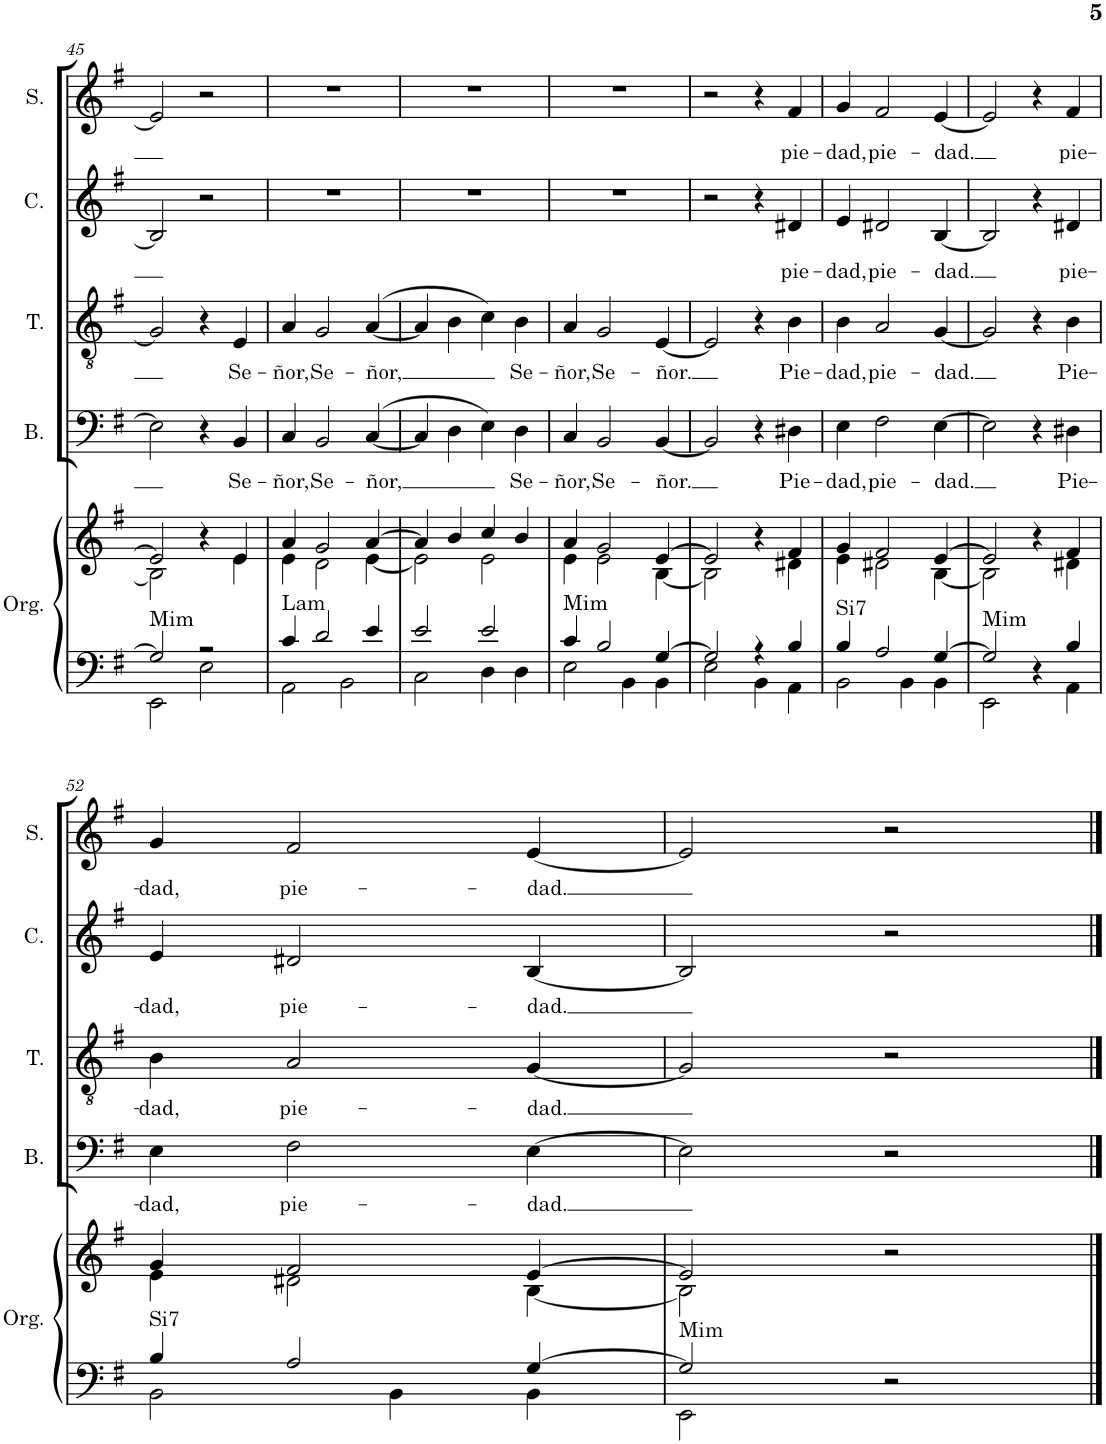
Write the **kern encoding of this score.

**kern	**kern	**harte	**kern	**text	**kern	**text	**kern	**text	**kern	**text
*part5	*part5	*part5	*part4	*part4	*part3	*part3	*part2	*part2	*part1	*part1
*staff6	*staff5	*	*staff4	*staff4	*staff3	*staff3	*staff2	*staff2	*staff1	*staff1
*I"Órgano	*	*	*I"Bajo	*	*I"Tenor	*	*I"Contralto	*	*I"Soprano	*
*	*	*	*I'B.	*	*I'T.	*	*I'C.	*	*I'S.	*
!!LO:PB:g=z
*clefF4	*clefG2	*	*clefF4	*	*clefGv2	*	*clefG2	*	*clefG2	*
*k[f#]	*k[f#]	*	*k[f#]	*	*k[f#]	*	*k[f#]	*	*k[f#]	*
*M2/2	*M2/2	*	*M2/2	*	*M2/2	*	*M2/2	*	*M2/2	*
*met(c|)	*met(c|)	*	*met(c|)	*	*met(c|)	*	*met(c|)	*	*met(c|)	*
=45	=45	=45	=45	=45	=45	=45	=45	=45	=45	=45
*^	*^	*	*	*	*	*	*	*	*	*
!	!	!	!	!LO:H:kt=Mim	!	!	!	!	!	!	!	!
2G/]	2EE\	2e/]	2B\]	N	2E\]	.	2G/]	.	2B/]	.	2e/]	.
2r	2E\	4r	4ryy	.	4r	.	4r	.	2r	.	2r	.
!	!	!	!	!	!	!LO:LY:b	!	!LO:LY:b	!	!	!	!
.	.	4e/	4e\	.	4BB/	Se-	4E/	Se-	.	.	.	.
=46	=46	=46	=46	=46	=46	=46	=46	=46	=46	=46	=46	=46
!	!	!	!	!LO:H:kt=Lam	!	!LO:LY:b	!	!LO:LY:b	!	!	!	!
4c/	2AA\	4a/	4e\	N	4C/	-ñor,	4A/	-ñor,	1r	.	1r	.
!	!	!	!	!	!	!LO:LY:b	!	!LO:LY:b	!	!	!	!
2d/	.	2g/	2d\	.	2BB/	Se-	2G/	Se-	.	.	.	.
.	2BB\	.	.	.	.	.	.	.	.	.	.	.
!	!	!	!	!	!	!LO:LY:b	!	!LO:LY:b	!	!	!	!
4e/	.	[4a/	[4e\	.	([4C/	-ñor,	([4A/	-ñor,	.	.	.	.
=47	=47	=47	=47	=47	=47	=47	=47	=47	=47	=47	=47	=47
2e/	2C\	4a/]	2e\]	.	4C/]	.	4A/]	.	1r	.	1r	.
.	.	4b/	.	.	4D\	.	4B\	.	.	.	.	.
2e/	4D\	4cc/	2e\	.	4E\)	.	4c\)	.	.	.	.	.
!	!	!	!	!	!	!LO:LY:b	!	!LO:LY:b	!	!	!	!
.	4D\	4b/	.	.	4D\	Se-	4B\	Se-	.	.	.	.
=48	=48	=48	=48	=48	=48	=48	=48	=48	=48	=48	=48	=48
!	!	!	!	!LO:H:kt=Mim	!	!LO:LY:b	!	!LO:LY:b	!	!	!	!
4c/	2E\	4a/	4e\	N	4C/	-ñor,	4A/	-ñor,	1r	.	1r	.
!	!	!	!	!	!	!LO:LY:b	!	!LO:LY:b	!	!	!	!
2B/	.	2g/	2e\	.	2BB/	Se-	2G/	Se-	.	.	.	.
.	4BB\	.	.	.	.	.	.	.	.	.	.	.
!	!	!	!	!	!	!LO:LY:b	!	!LO:LY:b	!	!	!	!
[4G/	4BB\	[4e/	[4B\	.	[4BB/	-ñor.	[4E/	-ñor.	.	.	.	.
=49	=49	=49	=49	=49	=49	=49	=49	=49	=49	=49	=49	=49
2G/]	2E\	2e/]	2B\]	.	2BB/]	.	2E/]	.	2r	.	2r	.
4r	4BB\	4r	4ryy	.	4r	.	4r	.	4r	.	4r	.
!	!	!	!	!	!	!LO:LY:b	!	!LO:LY:b	!	!LO:LY:b	!	!LO:LY:b
4B/	4AA\	4f#/	4d#X\	.	4D#X\	Pie-	4B\	Pie-	4d#X/	pie-	4f#/	pie-
=50	=50	=50	=50	=50	=50	=50	=50	=50	=50	=50	=50	=50
!	!	!	!	!LO:H:kt=Si7	!	!LO:LY:b	!	!LO:LY:b	!	!LO:LY:b	!	!LO:LY:b
4B/	2BB\	4g/	4e\	N	4E\	-dad,	4B\	-dad,	4e/	-dad,	4g/	-dad,
!	!	!	!	!	!	!LO:LY:b	!	!LO:LY:b	!	!LO:LY:b	!	!LO:LY:b
2A/	.	2f#/	2d#X\	.	2F#\	pie-	2A/	pie-	2d#X/	pie-	2f#/	pie-
.	4BB\	.	.	.	.	.	.	.	.	.	.	.
!	!	!	!	!	!	!LO:LY:b	!	!LO:LY:b	!	!LO:LY:b	!	!LO:LY:b
[4G/	4BB\	[4e/	[4B\	.	[4E\	-dad.	[4G/	-dad.	[4B/	-dad.	[4e/	-dad.
=51	=51	=51	=51	=51	=51	=51	=51	=51	=51	=51	=51	=51
!	!	!	!	!LO:H:kt=Mim	!	!	!	!	!	!	!	!
2G/]	2EE\	2e/]	2B\]	N	2E\]	.	2G/]	.	2B/]	.	2e/]	.
4r	4ryy	4r	4ryy	.	4r	.	4r	.	4r	.	4r	.
!	!	!	!	!	!	!LO:LY:b	!	!LO:LY:b	!	!LO:LY:b	!	!LO:LY:b
4B/	4AA\	4f#/	4d#X\	.	4D#X\	Pie-	4B\	Pie-	4d#X/	pie-	4f#/	pie-
!!LO:LB:g=z
=52	=52	=52	=52	=52	=52	=52	=52	=52	=52	=52	=52	=52
!	!	!	!	!LO:H:kt=Si7	!	!LO:LY:b	!	!LO:LY:b	!	!LO:LY:b	!	!LO:LY:b
4B/	2BB\	4g/	4e\	N	4E\	-dad,	4B\	-dad,	4e/	-dad,	4g/	-dad,
!	!	!	!	!	!	!LO:LY:b	!	!LO:LY:b	!	!LO:LY:b	!	!LO:LY:b
2A/	.	2f#/	2d#X\	.	2F#\	pie-	2A/	pie-	2d#X/	pie-	2f#/	pie-
.	4BB\	.	.	.	.	.	.	.	.	.	.	.
!	!	!	!	!	!	!LO:LY:b	!	!LO:LY:b	!	!LO:LY:b	!	!LO:LY:b
[4G/	4BB\	[4e/	[4B\	.	[4E\	-dad.	[4G/	-dad.	[4B/	-dad.	[4e/	-dad.
=53	=53	=53	=53	=53	=53	=53	=53	=53	=53	=53	=53	=53
!	!	!	!	!LO:H:kt=Mim	!	!	!	!	!	!	!	!
2G/]	2EE\	2e/]	2B\]	N	2E\]	.	2G/]	.	2B/]	.	2e/]	.
2r	2ryy	2r	2ryy	.	2r	.	2r	.	2r	.	2r	.
*v	*v	*	*	*	*	*	*	*	*	*	*	*
*	*v	*v	*	*	*	*	*	*	*	*	*
==	==	==	==	==	==	==	==	==	==	==
*-	*-	*-	*-	*-	*-	*-	*-	*-	*-	*-
